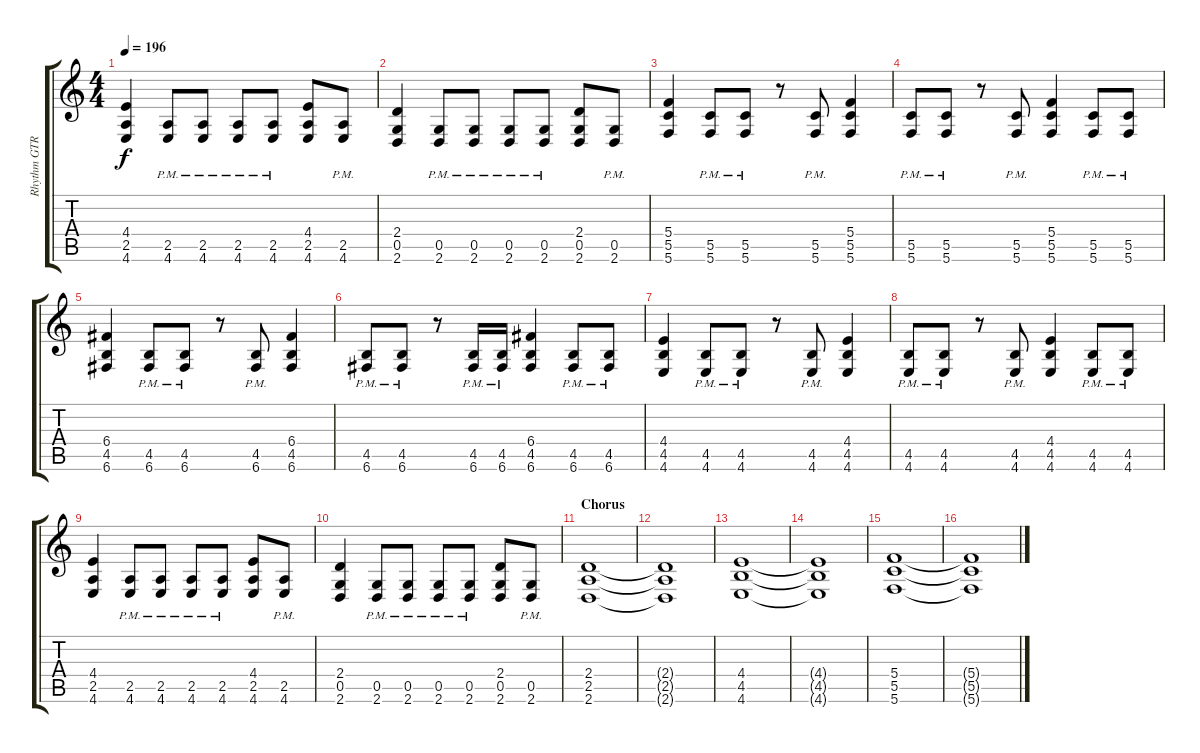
\track ("Rhythm GTR 1" "Rhythm GTR") {instrument overdrivenguitar}
\staff {score tabs}
\tuning (D4 A3 F3 C3 G2 C2) {hide}
\ts (4 4)
\tempo 196
\clef g2
\ks aminor
(4.4 2.5 4.6).4{dy f} (2.5{pm} 4.6{pm}).8 (2.5{pm} 4.6{pm}).8 (2.5{pm} 4.6{pm}).8 (2.5{pm} 4.6{pm}).8 (4.4 2.5 4.6).8 (2.5{pm} 4.6{pm}).8 |
(2.4 0.5 2.6).4 (0.5{pm} 2.6{pm}).8 (0.5{pm} 2.6{pm}).8 (0.5{pm} 2.6{pm}).8 (0.5{pm} 2.6{pm}).8 (2.4 0.5 2.6).8 (0.5{pm} 2.6{pm}).8 |
(5.4 5.5 5.6).4 (5.5{pm} 5.6{pm}).8 (5.5{pm} 5.6{pm}).8 r.8 (5.5{pm} 5.6{pm}).8 (5.4 5.5 5.6).4 |
(5.5{pm} 5.6{pm}).8 (5.5{pm} 5.6{pm}).8 r.8 (5.5{pm} 5.6{pm}).8 (5.4 5.5 5.6).4 (5.5{pm} 5.6{pm}).8 (5.5{pm} 5.6{pm}).8 |
(6.4 4.5 6.6).4 (4.5{pm} 6.6{pm}).8 (4.5{pm} 6.6{pm}).8 r.8 (4.5{pm} 6.6{pm}).8 (6.4 4.5 6.6).4 |
(4.5{pm} 6.6{pm}).8 (4.5{pm} 6.6{pm}).8 r.8 (4.5{pm} 6.6{pm}).16 (4.5{pm} 6.6{pm}).16 (6.4 4.5 6.6).4 (4.5{pm} 6.6{pm}).8 (4.5{pm} 6.6{pm}).8 |
(4.4 4.5 4.6).4 (4.5{pm} 4.6{pm}).8 (4.5{pm} 4.6{pm}).8 r.8 (4.5{pm} 4.6{pm}).8 (4.4 4.5 4.6).4 |
(4.5{pm} 4.6{pm}).8 (4.5{pm} 4.6{pm}).8 r.8 (4.5{pm} 4.6{pm}).8 (4.4 4.5 4.6).4 (4.5{pm} 4.6{pm}).8 (4.5{pm} 4.6{pm}).8 |
(4.4 2.5 4.6).4 (2.5{pm} 4.6{pm}).8 (2.5{pm} 4.6{pm}).8 (2.5{pm} 4.6{pm}).8 (2.5{pm} 4.6{pm}).8 (4.4 2.5 4.6).8 (2.5{pm} 4.6{pm}).8 |
(2.4 0.5 2.6).4 (0.5{pm} 2.6{pm}).8 (0.5{pm} 2.6{pm}).8 (0.5{pm} 2.6{pm}).8 (0.5{pm} 2.6{pm}).8 (2.4 0.5 2.6).8 (0.5{pm} 2.6{pm}).8 |
\section ("" "Chorus")
(2.4 2.5 2.6).1 |
(2.4{t} 2.5{t} 2.6{t}).1 |
(4.4 4.5 4.6).1 |
(4.4{t} 4.5{t} 4.6{t}).1 |
(5.4 5.5 5.6).1 |
(5.4{t} 5.5{t} 5.6{t}).1
